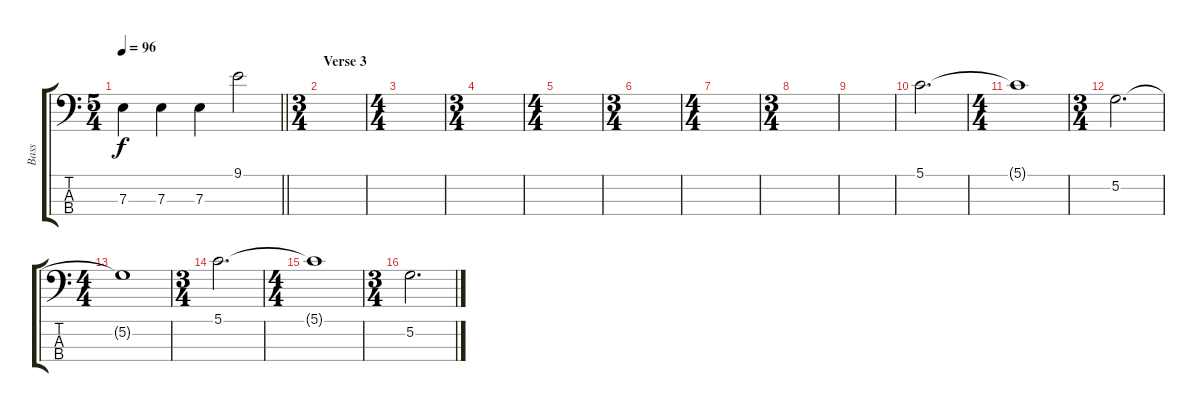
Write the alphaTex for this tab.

\track ("Bass" "Bass") {instrument electricbassfinger}
\staff {score tabs}
\tuning (G2 D2 A1 E1) {hide}
\ts (5 4)
\tempo 96
\clef f4
\barLineRight lightlight
\ks c
7.3.4{dy f} 7.3.4 7.3.4 9.1.2 |
\ts (3 4)
\section ("" "Verse 3")
|
\ts (4 4)
|
\ts (3 4)
|
\ts (4 4)
|
\ts (3 4)
|
\ts (4 4)
|
\ts (3 4)
|
|
5.1.2{d} |
\ts (4 4)
5.1{t}.1 |
\ts (3 4)
5.2.2{d} |
\ts (4 4)
5.2{t}.1 |
\ts (3 4)
5.1.2{d} |
\ts (4 4)
5.1{t}.1 |
\ts (3 4)
5.2.2{d}
